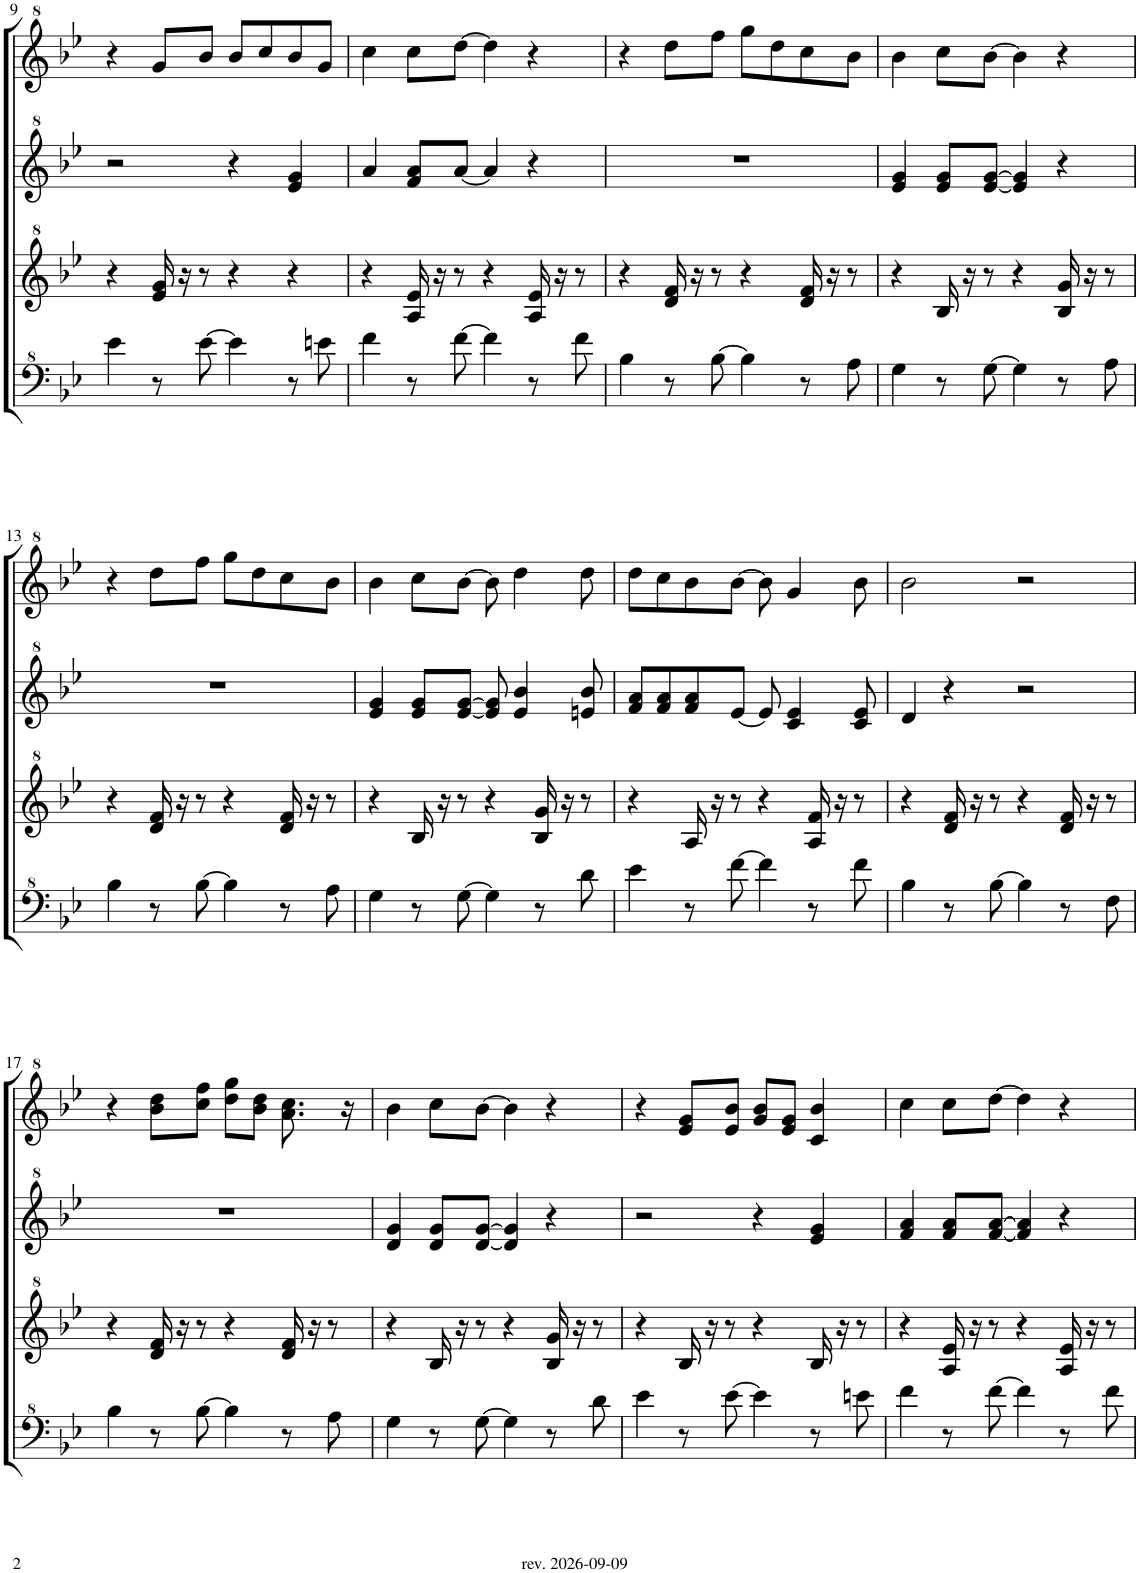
**kern	**kern	**kern	**kern
*part4	*part3	*part2	*part1
*staff4	*staff3	*staff2	*staff1
*I"パンフルート	*I"パンフルート	*I"パンフルート	*I"パンフルート
!!LO:PB:g=z
*clefF^4	*clefG^2	*clefG^2	*clefG^2
*k[b-e-]	*k[b-e-]	*k[b-e-]	*k[b-e-]
*M4/4	*M4/4	*M4/4	*M4/4
=9	=9	=9	=9
4ee-\	4r	2r	4r
8r	16ee-/ 16gg/	.	8gg/L
.	16r	.	.
[8ee-\	8r	.	8bb-/J
4ee-\]	4r	4r	8bb-/L
.	.	.	8ccc/
8r	4r	4ee-/ 4gg/	8bb-/
8een\	.	.	8gg/J
=10	=10	=10	=10
4ff\	4r	4aa/	4ccc\
8r	16a/ 16ee-/	8ff/ 8aa/L	8ccc\L
.	16r	.	.
[8ff\	8r	[8aa/J	[8ddd\J
4ff\]	4r	4aa/]	4ddd\]
8r	16a/ 16ee-/	4r	4r
.	16r	.	.
8ff\	8r	.	.
=11	=11	=11	=11
4b-\	4r	1r	4r
8r	16dd/ 16ff/	.	8ddd\L
.	16r	.	.
[8b-\	8r	.	8fff\J
4b-\]	4r	.	8ggg\L
.	.	.	8ddd\
8r	16dd/ 16ff/	.	8ccc\
.	16r	.	.
8a\	8r	.	8bb-\J
=12	=12	=12	=12
4g\	4r	4ee-/ 4gg/	4bb-\
8r	16b-/	8ee-/ 8gg/L	8ccc\L
.	16r	.	.
[8g\	8r	[8ee-/ [8gg/J	[8bb-\J
4g\]	4r	4ee-/] 4gg/]	4bb-\]
8r	16b-/ 16gg/	4r	4r
.	16r	.	.
8a\	8r	.	.
!!LO:LB:g=z
=13	=13	=13	=13
4b-\	4r	1r	4r
8r	16dd/ 16ff/	.	8ddd\L
.	16r	.	.
[8b-\	8r	.	8fff\J
4b-\]	4r	.	8ggg\L
.	.	.	8ddd\
8r	16dd/ 16ff/	.	8ccc\
.	16r	.	.
8a\	8r	.	8bb-\J
=14	=14	=14	=14
4g\	4r	4ee-/ 4gg/	4bb-\
8r	16b-/	8ee-/ 8gg/L	8ccc\L
.	16r	.	.
[8g\	8r	[8ee-/ [8gg/J	[8bb-\J
4g\]	4r	8ee-/] 8gg/]	8bb-\]
.	.	4ee-/ 4bb-/	4ddd\
8r	16b-/ 16gg/	.	.
.	16r	.	.
8dd\	8r	8een/ 8bb-/	8ddd\
=15	=15	=15	=15
4ee-\	4r	8ff/ 8aa/L	8ddd\L
.	.	8ff/ 8aa/	8ccc\
8r	16a/	8ff/ 8aa/	8bb-\
.	16r	.	.
[8ff\	8r	[8ee-/J	[8bb-\J
4ff\]	4r	8ee-/]	8bb-\]
.	.	4cc/ 4ee-/	4gg/
8r	16a/ 16ff/	.	.
.	16r	.	.
8ff\	8r	8cc/ 8ee-/	8bb-\
=16	=16	=16	=16
4b-\	4r	4dd/	2bb-\
8r	16dd/ 16ff/	4r	.
.	16r	.	.
[8b-\	8r	.	.
4b-\]	4r	2r	2r
8r	16dd/ 16ff/	.	.
.	16r	.	.
8f\	8r	.	.
!!LO:LB:g=z
=17	=17	=17	=17
4b-\	4r	1r	4r
8r	16dd/ 16ff/	.	8bb-\ 8ddd\L
.	16r	.	.
[8b-\	8r	.	8ccc\ 8fff\J
4b-\]	4r	.	8ddd\ 8ggg\L
.	.	.	8bb-\ 8ddd\J
8r	16dd/ 16ff/	.	8.aa\ 8.ccc\
.	16r	.	.
8a\	8r	.	.
.	.	.	16r
=18	=18	=18	=18
4g\	4r	4dd/ 4gg/	4bb-\
8r	16b-/	8dd/ 8gg/L	8ccc\L
.	16r	.	.
[8g\	8r	[8dd/ [8gg/J	[8bb-\J
4g\]	4r	4dd/] 4gg/]	4bb-\]
8r	16b-/ 16gg/	4r	4r
.	16r	.	.
8dd\	8r	.	.
=19	=19	=19	=19
4ee-\	4r	2r	4r
8r	16b-/	.	8ee-/ 8gg/L
.	16r	.	.
[8ee-\	8r	.	8ee-/ 8bb-/J
4ee-\]	4r	4r	8gg/ 8bb-/L
.	.	.	8ee-/ 8gg/J
8r	16b-/	4ee-/ 4gg/	4cc/ 4bb-/
.	16r	.	.
8een\	8r	.	.
=20	=20	=20	=20
4ff\	4r	4ff/ 4aa/	4ccc\
8r	16a/ 16ee-/	8ff/ 8aa/L	8ccc\L
.	16r	.	.
[8ff\	8r	[8ff/ [8aa/J	[8ddd\J
4ff\]	4r	4ff/] 4aa/]	4ddd\]
8r	16a/ 16ee-/	4r	4r
.	16r	.	.
8ff\	8r	.	.
=	=	=	=
*-	*-	*-	*-
